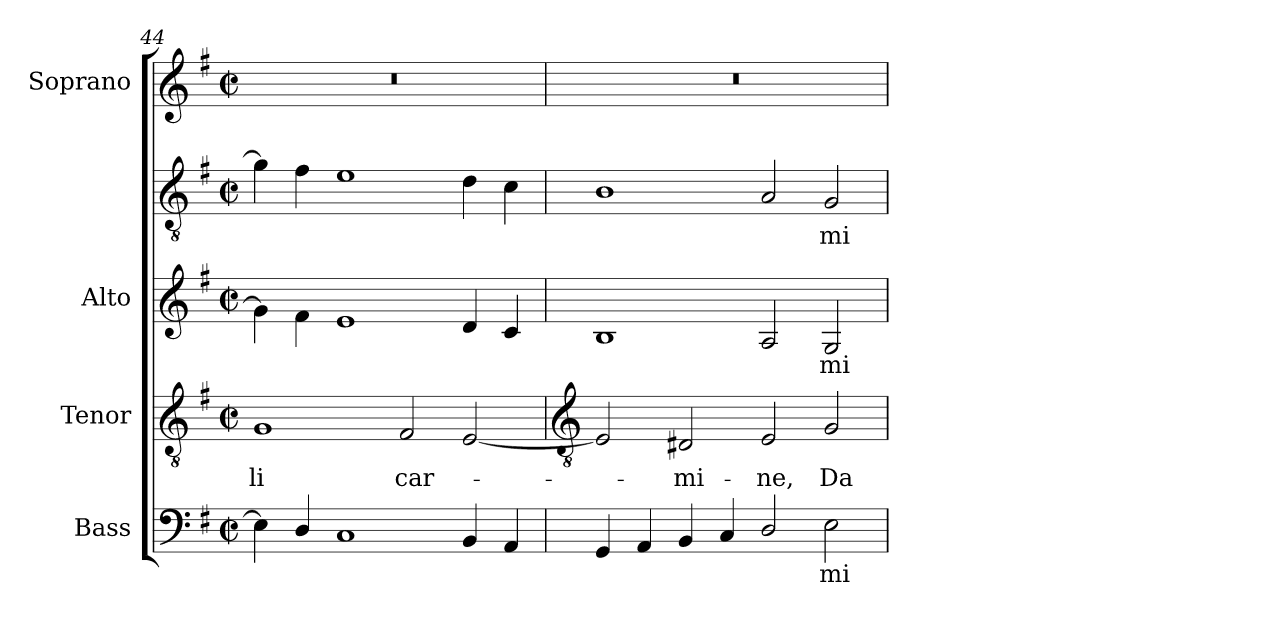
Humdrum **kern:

**kern	**text	**kern	**text	**kern	**text	**kern	**text	**kern
*part4	*part4	*part3	*part3	*part2	*part2	*part2	*part2	*part1
*staff5	*staff5	*staff4	*staff4	*staff3	*staff3	*staff2	*staff2	*staff1
*I"Bass	*	*I"Tenor	*	*I"Alto	*	*	*	*I"Soprano
*I'B	*	*I'T	*	*I'A	*	*	*	*I'S
*clefF4	*	*clefGv2	*	*	*	*clefGv2	*	*clefG2
*k[f#]	*	*k[f#]	*	*k[f#]	*	*k[f#]	*	*k[f#]
*G:	*	*G:	*	*G:	*	*G:	*	*G:
*M4/2	*	*M4/2	*	*M4/2	*	*M4/2	*	*M4/2
*met(c|)	*	*met(c|)	*	*met(c|)	*	*met(c|)	*	*met(c|)
=44	=44	=44	=44	=44	=44	=44	=44	=44
!	!	!	!LO:LY:b	!	!	!	!	!
4E]	.	1G	li	4g\]	.	4g\]	.	0r
4D/	.	.	.	4f#\	.	4f#\	.	.
1C	.	.	.	1e	.	1e	.	.
!	!	!	!LO:LY:b	!	!	!	!	!
.	.	2F#/	car-	.	.	.	.	.
4BB	.	[2E	.	4d	.	4d	.	.
4AA	.	.	.	4c	.	4c	.	.
!!LO:LB:g=z
=45	=45	=45	=45	=45	=45	=45	=45	=45
*	*	*clefGv2	*	*	*	*	*	*
4GG	.	2E]	.	1B	.	1B	.	0r
4AA	.	.	.	.	.	.	.	.
!	!	!	!LO:LY:b	!	!	!	!	!
4BB	.	2D#	mi-	.	.	.	.	.
4C	.	.	.	.	.	.	.	.
!	!	!	!LO:LY:b	!	!	!	!	!
2D/	.	2E	-ne,	2A	.	2A	.	.
!	!LO:LY:b	!	!LO:LY:b	!	!LO:LY:b	!	!LO:LY:b	!
2E	mi-	2G	Da-	2G	mi-	2G	mi-	.
=	=	=	=	=	=	=	=	=
*-	*-	*-	*-	*-	*-	*-	*-	*-
